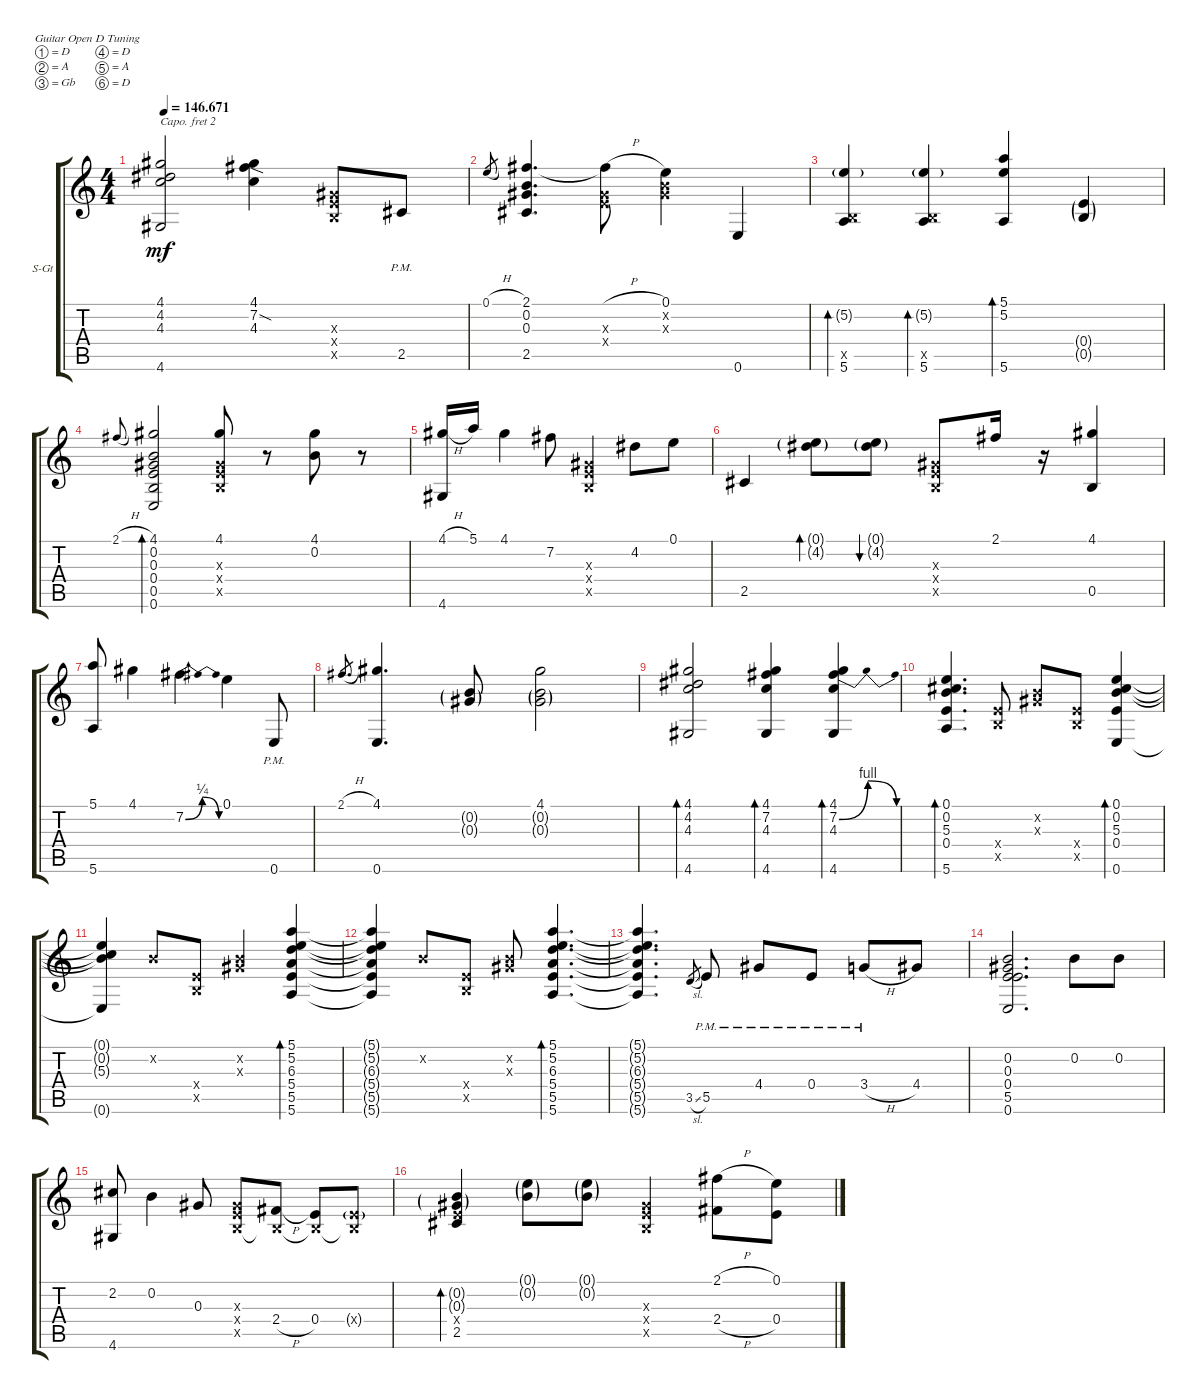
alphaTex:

\defaultSystemsLayout 4
\bracketExtendMode groupsimilarinstruments
\firstSystemTrackNameOrientation horizontal
\otherSystemsTrackNameOrientation horizontal
\track ("Steel Guitar" "S-Gt") {instrument acousticguitarsteel}
\staff {score tabs}
\capo 2
\tuning (D4 A3 Gb3 D3 A2 D2)
\ts (4 4)
\tempo
146.671
\accidentals auto
\clef g2
\ottava regular
\simile none
\ks c
(4.6 4.1 4.2 4.3).2{dy mf} (4.3 7.2{sod} 4.1).4 (0.3{x} 0.4{x} 0.5{x}).8 2.5{pm}.8 |
0.1{h}.8{gr} (2.5 2.1 0.2 0.3).4{d} (0.3{x} 0.4{x} 2.1{h t}).8 (0.1 0.2{x} 0.3{x}).4 0.6.4 |
(5.6 5.2{g} 0.5{x}).4{bd 30} (5.6 5.2{g} 0.5{x}).4{bd 30} (5.1 5.2 5.6).4{bd 30} (0.4{g} 0.5{g}).4 |
2.1{h}.8{gr onbeat} (4.1 0.6 0.5 0.4 0.3 0.2).2{bd 128} (0.4{x} 0.3{x} 0.5{x} 4.1).8 r.8 (4.1 0.2).8 r.8 |
(4.1{h} 4.6).16 5.1.16 4.1.4 7.2.8 (0.3{x} 0.4{x} 0.5{x}).4 4.2.8 0.1.8 |
2.5.4 (0.1{g} 4.2{g}).8{bd 30} (0.1{g} 4.2{g}).8{bu 30} (0.3{x} 0.4{x} 0.5{x}).8 2.1.16 r.16 (4.1 0.5).4 |
(5.6 5.1).8 4.1.4 7.2{be (bendrelease 0 0 18.599999999999998 1 28.2 1 39 0)}.4 0.1.4 0.6{pm}.8 |
2.1{h}.8{d gr} (0.6 4.1).4{d} (0.2{g} 0.3{g}).8 (4.1 0.2{g} 0.3{g}).2 |
(4.6 4.1 4.2 4.3).2{bd 237} (4.6 4.3 7.2 4.1).4{bd 234} (4.6 4.3 7.2{be (bendrelease 0 0 10.2 4 20.4 4 30 0)} 4.1).4{bd 120} |
(5.3 5.6 0.4 0.2 0.1).4{d bd 30} (0.5{x} 0.4{x}).8 (0.2{x} 0.3{x}).8 (0.4{x} 0.5{x}).8 (0.1 0.2 5.3 0.4 0.6).4{bd 69} |
(0.6{t} 0.1{t} 0.2{t} 5.3{t}).4 0.2{x}.8 (0.5{x} 0.4{x}).8 (0.2{x} 0.3{x}).4 (5.6 5.5 5.4 6.3 5.2 5.1).4{bd 120} |
(5.1{t} 5.2{t} 6.3{t} 5.4{t} 5.5{t} 5.6{t}).4 0.2{x}.8 (0.4{x} 0.5{x}).8 (0.2{x} 0.3{x}).8 (5.6 5.5 5.4 6.3 5.2 5.1).4{d bd 30} |
(5.6{t} 5.5{t} 5.4{t} 6.3{t} 5.2{t} 5.1{t}).4{d} 3.5{sl}.8{gr} 5.5{pm}.8 4.4{pm}.8 0.4{pm}.8 3.4{h pm}.8 4.4.8 |
(0.6 5.5 0.4 0.3 0.2).2{d} 0.2.8 0.2.8 |
(4.6 2.2).8 0.2.4 0.3.8 (0.3{x} 0.4{x} 0.5{x}).8 (0.5{x t} 2.4{h}).8 (0.4 0.5{x t}).8 (0.4{g x} 0.5{x t}).8 |
(2.5 0.4{x} 0.3{g} 0.2{g}).4{bd 30} (0.2{g} 0.1{g}).8 (0.1{g} 0.2{g}).8 (0.3{x} 0.4{x} 0.5{x}).4 (2.4{h} 2.1{h}).8 (0.1 0.4).8
